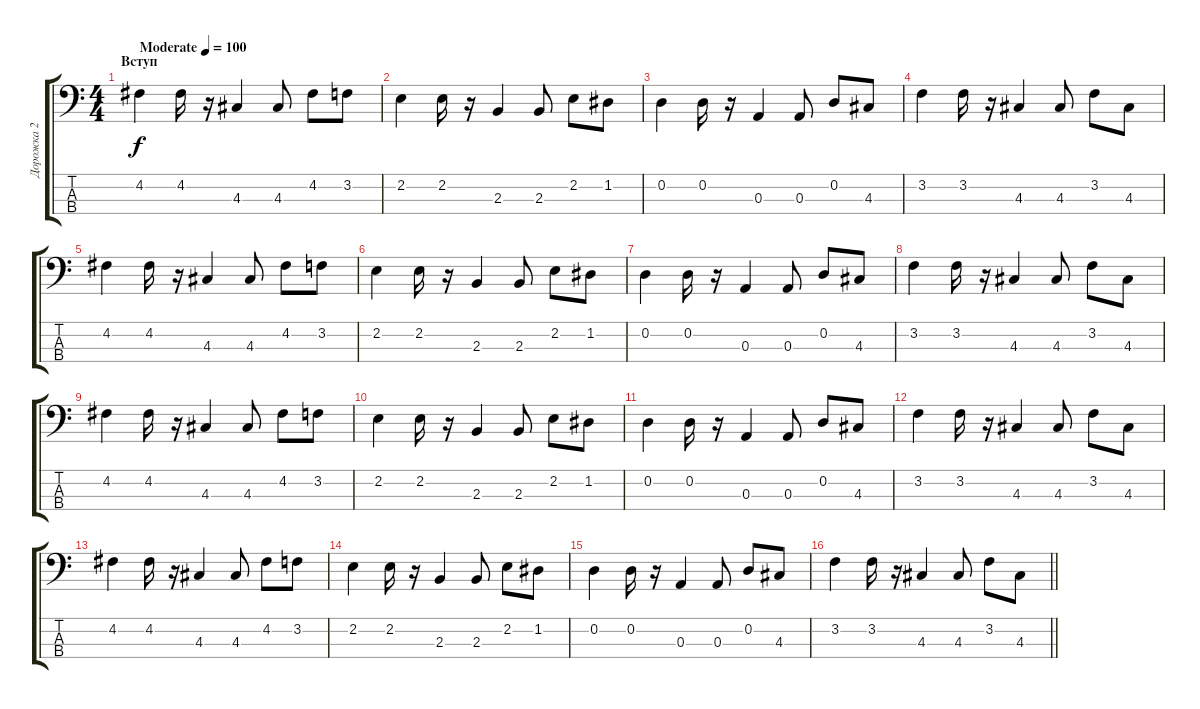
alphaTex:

\track ("Дорожка 2" "Дорожка 2") {instrument electricbassfinger}
\staff {score tabs}
\tuning (G2 D2 A1 E1) {hide}
\ts (4 4)
\section ("" "Вступ ")
\tempo (100 "Moderate")
\clef f4
\ks c
4.2.4{dy f instrument electricbassfinger} 4.2.16 r.16 4.3.4 4.3.8 4.2.8 3.2.8 |
2.2.4 2.2.16 r.16 2.3.4 2.3.8 2.2.8 1.2.8 |
0.2.4 0.2.16 r.16 0.3.4 0.3.8 0.2.8 4.3.8 |
3.2.4 3.2.16 r.16 4.3.4 4.3.8 3.2.8 4.3.8 |
4.2.4 4.2.16 r.16 4.3.4 4.3.8 4.2.8 3.2.8 |
2.2.4 2.2.16 r.16 2.3.4 2.3.8 2.2.8 1.2.8 |
0.2.4 0.2.16 r.16 0.3.4 0.3.8 0.2.8 4.3.8 |
3.2.4 3.2.16 r.16 4.3.4 4.3.8 3.2.8 4.3.8 |
4.2.4 4.2.16 r.16 4.3.4 4.3.8 4.2.8 3.2.8 |
2.2.4 2.2.16 r.16 2.3.4 2.3.8 2.2.8 1.2.8 |
0.2.4 0.2.16 r.16 0.3.4 0.3.8 0.2.8 4.3.8 |
3.2.4 3.2.16 r.16 4.3.4 4.3.8 3.2.8 4.3.8 |
4.2.4 4.2.16 r.16 4.3.4 4.3.8 4.2.8 3.2.8 |
2.2.4 2.2.16 r.16 2.3.4 2.3.8 2.2.8 1.2.8 |
0.2.4 0.2.16 r.16 0.3.4 0.3.8 0.2.8 4.3.8 |
\barLineRight lightlight
3.2.4 3.2.16 r.16 4.3.4 4.3.8 3.2.8 4.3.8
